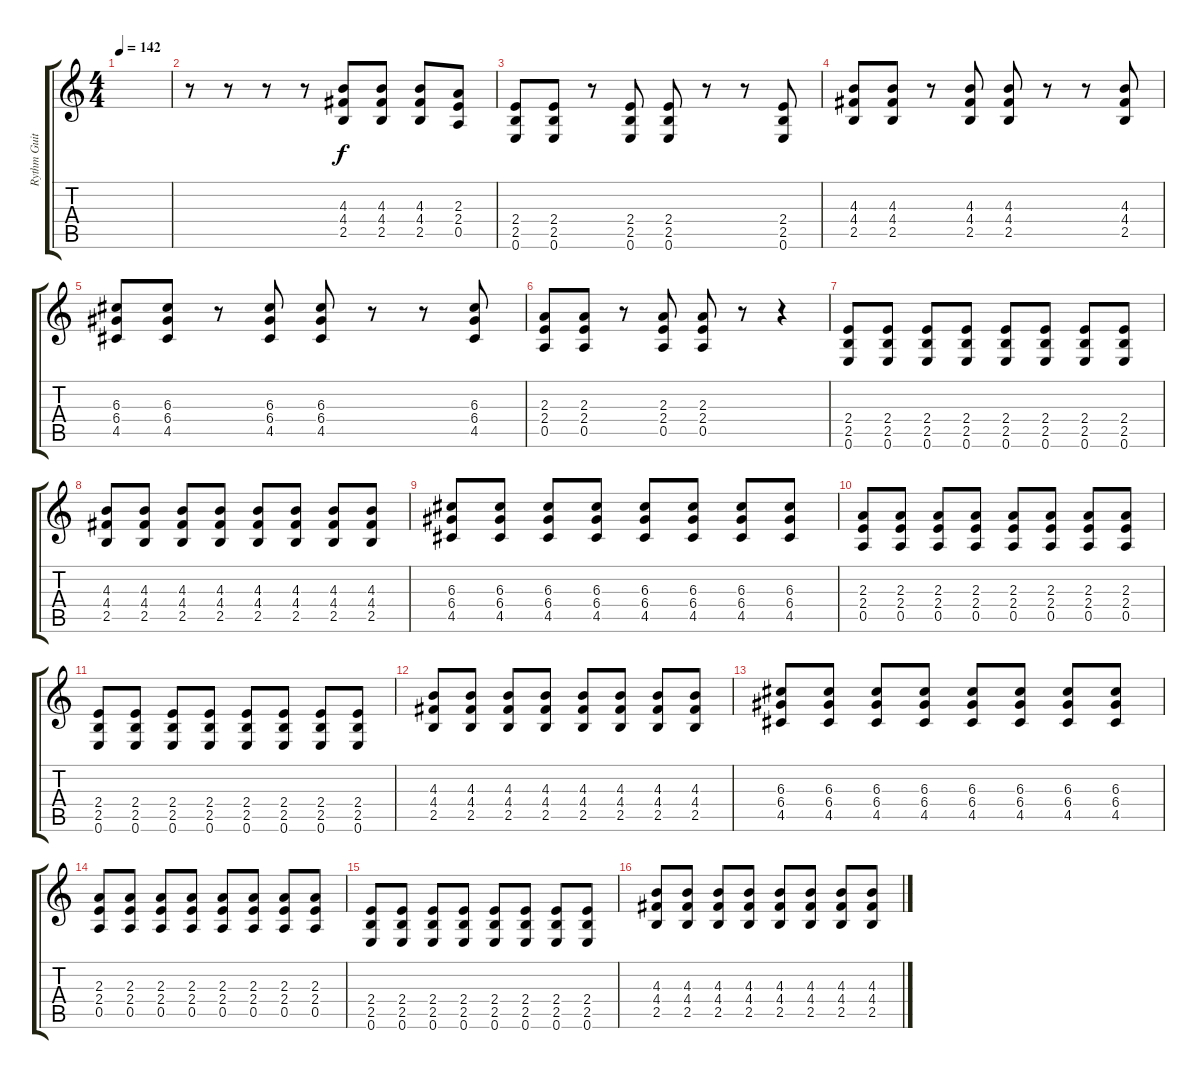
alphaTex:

\track ("Rythm Guitar" "Rythm Guit") {instrument distortionguitar}
\staff {score tabs}
\tuning (E4 B3 G3 D3 A2 E2) {hide}
\ts (4 4)
\tempo 142
\clef g2
\ks c
|
r.8 r.8 r.8 r.8 (4.3 4.4 2.5).8 (4.3 4.4 2.5).8 (4.3 4.4 2.5).8 (2.3 2.4 0.5).8 |
(2.4 2.5 0.6).8 (2.4 2.5 0.6).8 r.8 (2.4 2.5 0.6).8 (2.4 2.5 0.6).8 r.8 r.8 (2.4 2.5 0.6).8 |
(4.3 4.4 2.5).8 (4.3 4.4 2.5).8 r.8 (4.3 4.4 2.5).8 (4.3 4.4 2.5).8 r.8 r.8 (4.3 4.4 2.5).8 |
(6.3 6.4 4.5).8 (6.3 6.4 4.5).8 r.8 (6.3 6.4 4.5).8 (6.3 6.4 4.5).8 r.8 r.8 (6.3 6.4 4.5).8 |
(2.3 2.4 0.5).8 (2.3 2.4 0.5).8 r.8 (2.3 2.4 0.5).8 (2.3 2.4 0.5).8 r.8 r.4 |
(2.4 2.5 0.6).8 (2.4 2.5 0.6).8 (2.4 2.5 0.6).8 (2.4 2.5 0.6).8 (2.4 2.5 0.6).8 (2.4 2.5 0.6).8 (2.4 2.5 0.6).8 (2.4 2.5 0.6).8 |
(4.3 4.4 2.5).8 (4.3 4.4 2.5).8 (4.3 4.4 2.5).8 (4.3 4.4 2.5).8 (4.3 4.4 2.5).8 (4.3 4.4 2.5).8 (4.3 4.4 2.5).8 (4.3 4.4 2.5).8 |
(6.3 6.4 4.5).8 (6.3 6.4 4.5).8 (6.3 6.4 4.5).8 (6.3 6.4 4.5).8 (6.3 6.4 4.5).8 (6.3 6.4 4.5).8 (6.3 6.4 4.5).8 (6.3 6.4 4.5).8 |
(2.3 2.4 0.5).8 (2.3 2.4 0.5).8 (2.3 2.4 0.5).8 (2.3 2.4 0.5).8 (2.3 2.4 0.5).8 (2.3 2.4 0.5).8 (2.3 2.4 0.5).8 (2.3 2.4 0.5).8 |
(2.4 2.5 0.6).8 (2.4 2.5 0.6).8 (2.4 2.5 0.6).8 (2.4 2.5 0.6).8 (2.4 2.5 0.6).8 (2.4 2.5 0.6).8 (2.4 2.5 0.6).8 (2.4 2.5 0.6).8 |
(4.3 4.4 2.5).8 (4.3 4.4 2.5).8 (4.3 4.4 2.5).8 (4.3 4.4 2.5).8 (4.3 4.4 2.5).8 (4.3 4.4 2.5).8 (4.3 4.4 2.5).8 (4.3 4.4 2.5).8 |
(6.3 6.4 4.5).8 (6.3 6.4 4.5).8 (6.3 6.4 4.5).8 (6.3 6.4 4.5).8 (6.3 6.4 4.5).8 (6.3 6.4 4.5).8 (6.3 6.4 4.5).8 (6.3 6.4 4.5).8 |
(2.3 2.4 0.5).8 (2.3 2.4 0.5).8 (2.3 2.4 0.5).8 (2.3 2.4 0.5).8 (2.3 2.4 0.5).8 (2.3 2.4 0.5).8 (2.3 2.4 0.5).8 (2.3 2.4 0.5).8 |
(2.4 2.5 0.6).8 (2.4 2.5 0.6).8 (2.4 2.5 0.6).8 (2.4 2.5 0.6).8 (2.4 2.5 0.6).8 (2.4 2.5 0.6).8 (2.4 2.5 0.6).8 (2.4 2.5 0.6).8 |
(4.3 4.4 2.5).8 (4.3 4.4 2.5).8 (4.3 4.4 2.5).8 (4.3 4.4 2.5).8 (4.3 4.4 2.5).8 (4.3 4.4 2.5).8 (4.3 4.4 2.5).8 (4.3 4.4 2.5).8
